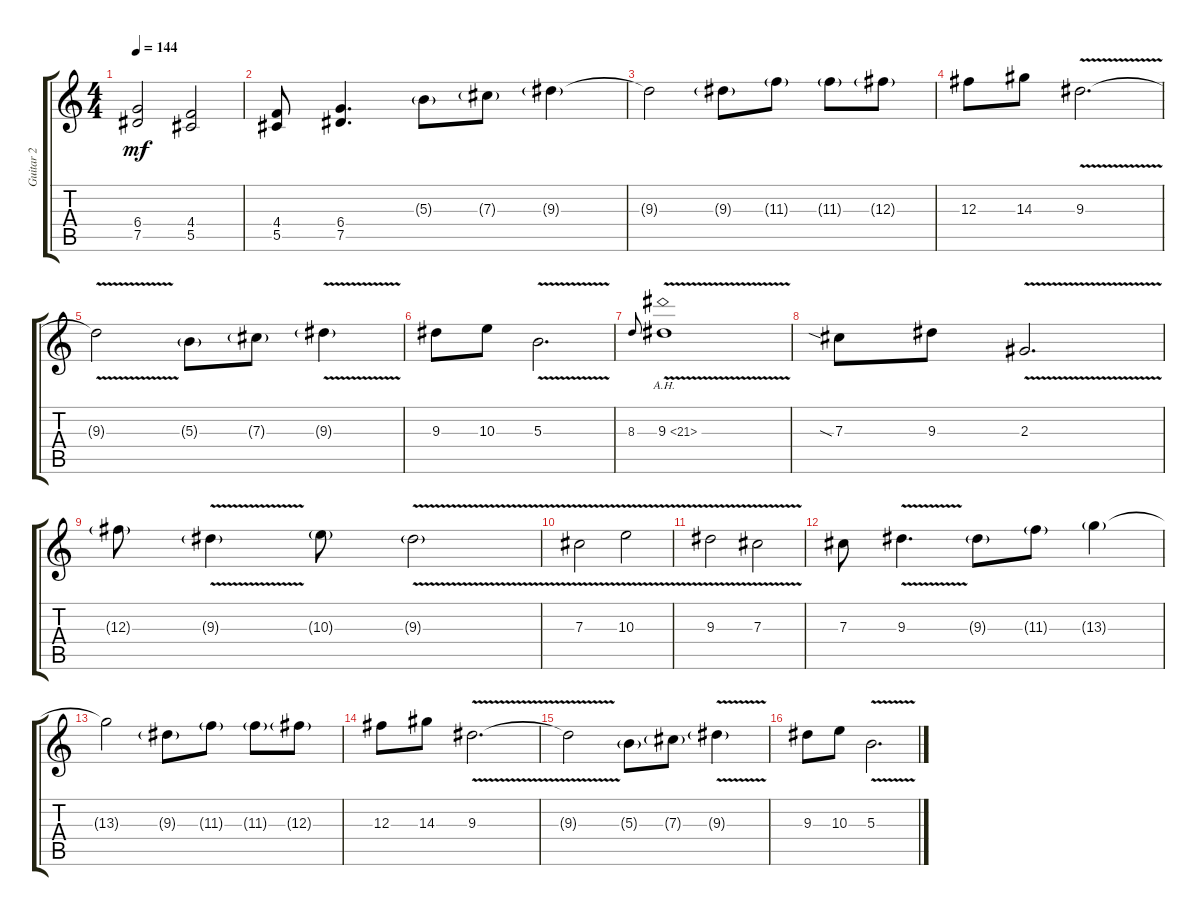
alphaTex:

\track ("Guitar 2" "Guitar 2") {instrument distortionguitar}
\staff {score tabs}
\tuning (Eb4 Bb3 Gb3 Db3 Ab2 Eb2) {hide}
\ts (4 4)
\tempo 144
\clef g2
\ks c
(6.4 7.5).2{dy mf} (4.4 5.5).2 |
(4.4 5.5).8 (6.4 7.5).4{d} 5.3{g}.8 7.3{g}.8 9.3{g}.4 |
9.3{t}.2 9.3{g}.8 11.3{g}.8 11.3{g}.8 12.3{g}.8 |
12.3.8 14.3.8 9.3{v}.2{d} |
9.3{v t}.2 5.3{g}.8 7.3{g}.8 9.3{v g}.4 |
9.3.8 10.3.8 5.3{v}.2{d} |
8.3.8{gr onbeat} 9.3{ah 12 v}.1 |
7.3{sia}.8 9.3.8 2.3{v}.2{d} |
12.3{g}.8 9.3{v g}.4 10.3{g}.8 9.3{v g}.2 |
7.3{v}.2 10.3{v}.2 |
9.3{v}.2 7.3{v}.2 |
7.3.8 9.3{v}.4{d} 9.3{g}.8 11.3{g}.8 13.3{g}.4 |
13.3{t}.2 9.3{g}.8 11.3{g}.8 11.3{g}.8 12.3{g}.8 |
12.3.8 14.3.8 9.3{v}.2{d} |
9.3{v t}.2 5.3{g}.8 7.3{g}.8 9.3{v g}.4 |
9.3.8 10.3.8 5.3{v}.2{d}
